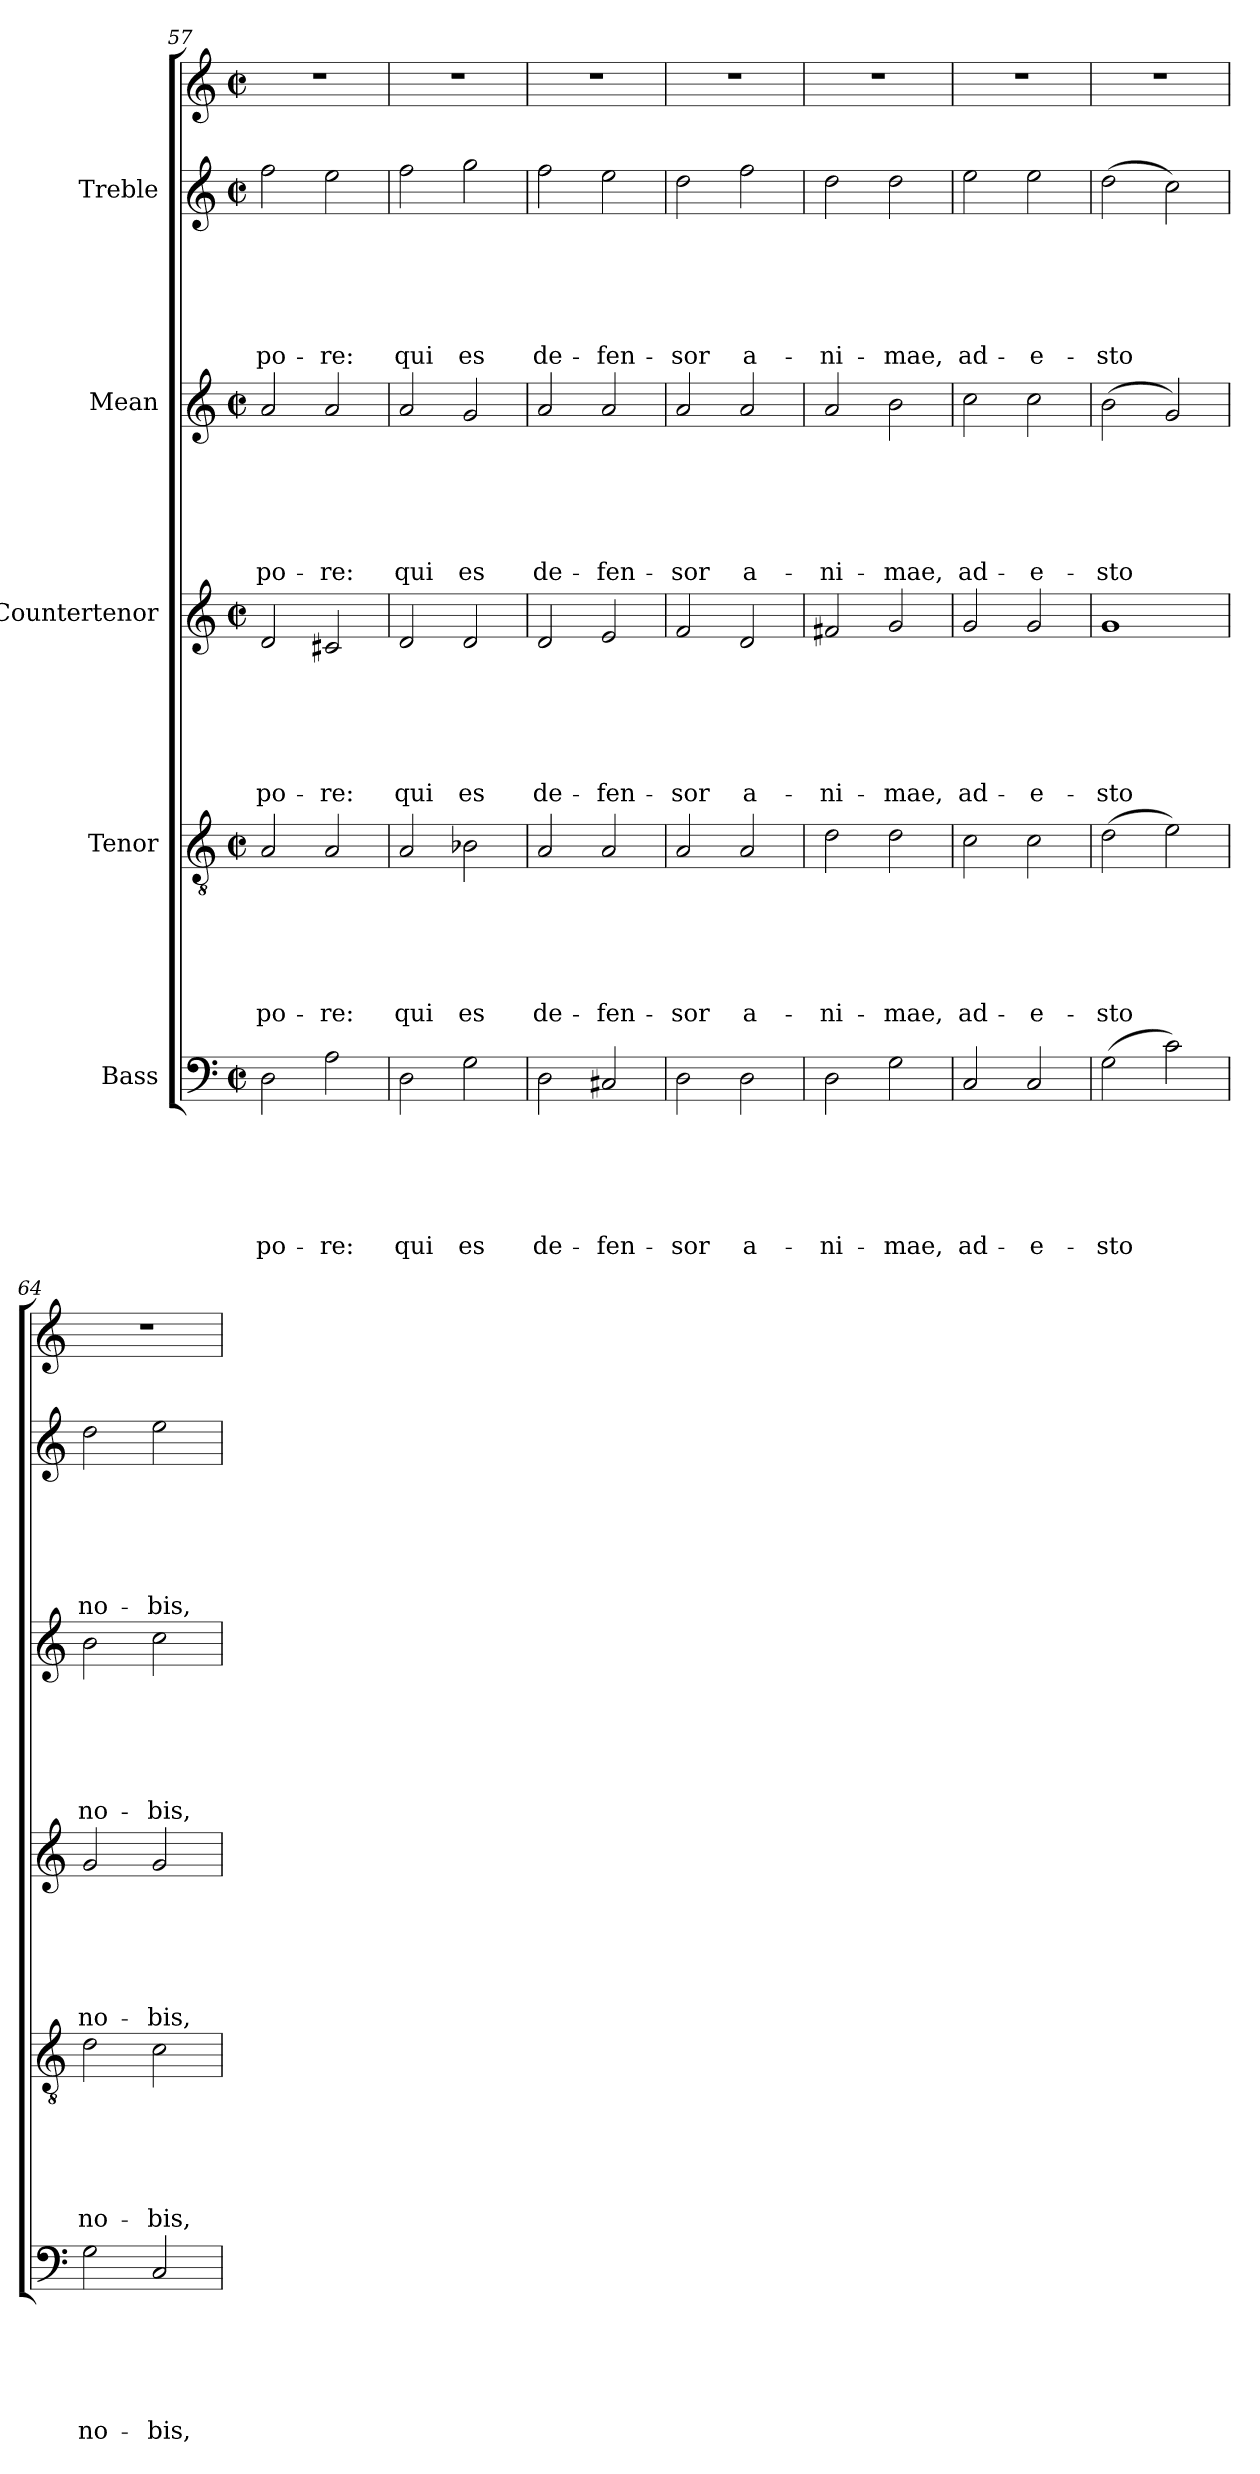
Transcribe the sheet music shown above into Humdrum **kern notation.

**kern	**text	**text	**text	**text	**text	**text	**kern	**text	**text	**text	**text	**text	**text	**kern	**text	**text	**text	**text	**text	**text	**kern	**text	**text	**text	**text	**text	**text	**kern	**text	**text	**text	**text	**text	**text	**kern
*part6	*part6	*part6	*part6	*part6	*part6	*part6	*part5	*part5	*part5	*part5	*part5	*part5	*part5	*part4	*part4	*part4	*part4	*part4	*part4	*part4	*part3	*part3	*part3	*part3	*part3	*part3	*part3	*part2	*part2	*part2	*part2	*part2	*part2	*part2	*part1
*staff6	*staff6	*staff6	*staff6	*staff6	*staff6	*staff6	*staff5	*staff5	*staff5	*staff5	*staff5	*staff5	*staff5	*staff4	*staff4	*staff4	*staff4	*staff4	*staff4	*staff4	*staff3	*staff3	*staff3	*staff3	*staff3	*staff3	*staff3	*staff2	*staff2	*staff2	*staff2	*staff2	*staff2	*staff2	*staff1
*I"Bass	*	*	*	*	*	*	*I"Tenor	*	*	*	*	*	*	*I"Countertenor	*	*	*	*	*	*	*I"Mean	*	*	*	*	*	*	*I"Treble	*	*	*	*	*	*	*
*clefF4	*	*	*	*	*	*	*clefGv2	*	*	*	*	*	*	*clefG2	*	*	*	*	*	*	*clefG2	*	*	*	*	*	*	*clefG2	*	*	*	*	*	*	*clefG2
*k[]	*	*	*	*	*	*	*k[]	*	*	*	*	*	*	*k[]	*	*	*	*	*	*	*k[]	*	*	*	*	*	*	*k[]	*	*	*	*	*	*	*k[]
*C:	*	*	*	*	*	*	*C:	*	*	*	*	*	*	*C:	*	*	*	*	*	*	*C:	*	*	*	*	*	*	*C:	*	*	*	*	*	*	*C:
*M2/2	*	*	*	*	*	*	*M2/2	*	*	*	*	*	*	*M2/2	*	*	*	*	*	*	*M2/2	*	*	*	*	*	*	*M2/2	*	*	*	*	*	*	*M2/2
*met(c|)	*	*	*	*	*	*	*met(c|)	*	*	*	*	*	*	*met(c|)	*	*	*	*	*	*	*met(c|)	*	*	*	*	*	*	*met(c|)	*	*	*	*	*	*	*met(c|)
=57	=57	=57	=57	=57	=57	=57	=57	=57	=57	=57	=57	=57	=57	=57	=57	=57	=57	=57	=57	=57	=57	=57	=57	=57	=57	=57	=57	=57	=57	=57	=57	=57	=57	=57	=57
!	!	!	!	!	!	!LO:LY:b	!	!	!	!	!	!	!LO:LY:b	!	!	!	!	!	!	!LO:LY:b	!	!	!	!	!	!	!LO:LY:b	!	!	!	!	!	!	!LO:LY:b	!
2D\	.	.	.	.	.	-po-	2A/	.	.	.	.	.	-po-	2d/	.	.	.	.	.	-po-	2a/	.	.	.	.	.	-po-	2ff\	.	.	.	.	.	-po-	1r
!	!	!	!	!	!	!LO:LY:b	!	!	!	!	!	!	!LO:LY:b	!	!	!	!	!	!	!LO:LY:b	!	!	!	!	!	!	!LO:LY:b	!	!	!	!	!	!	!LO:LY:b	!
2A\	.	.	.	.	.	-re:	2A/	.	.	.	.	.	-re:	2c#X/	.	.	.	.	.	-re:	2a/	.	.	.	.	.	-re:	2ee\	.	.	.	.	.	-re:	.
=58	=58	=58	=58	=58	=58	=58	=58	=58	=58	=58	=58	=58	=58	=58	=58	=58	=58	=58	=58	=58	=58	=58	=58	=58	=58	=58	=58	=58	=58	=58	=58	=58	=58	=58	=58
!	!	!	!	!	!	!LO:LY:b	!	!	!	!	!	!	!LO:LY:b	!	!	!	!	!	!	!LO:LY:b	!	!	!	!	!	!	!LO:LY:b	!	!	!	!	!	!	!LO:LY:b	!
2D\	.	.	.	.	.	qui	2A/	.	.	.	.	.	qui	2d/	.	.	.	.	.	qui	2a/	.	.	.	.	.	qui	2ff\	.	.	.	.	.	qui	1r
!	!	!	!	!	!	!LO:LY:b	!	!	!	!	!	!	!LO:LY:b	!	!	!	!	!	!	!LO:LY:b	!	!	!	!	!	!	!LO:LY:b	!	!	!	!	!	!	!LO:LY:b	!
2G\	.	.	.	.	.	es	2B-X\	.	.	.	.	.	es	2d/	.	.	.	.	.	es	2g/	.	.	.	.	.	es	2gg\	.	.	.	.	.	es	.
=59	=59	=59	=59	=59	=59	=59	=59	=59	=59	=59	=59	=59	=59	=59	=59	=59	=59	=59	=59	=59	=59	=59	=59	=59	=59	=59	=59	=59	=59	=59	=59	=59	=59	=59	=59
!	!	!	!	!	!	!LO:LY:b	!	!	!	!	!	!	!LO:LY:b	!	!	!	!	!	!	!LO:LY:b	!	!	!	!	!	!	!LO:LY:b	!	!	!	!	!	!	!LO:LY:b	!
2D\	.	.	.	.	.	de-	2A/	.	.	.	.	.	de-	2d/	.	.	.	.	.	de-	2a/	.	.	.	.	.	de-	2ff\	.	.	.	.	.	de-	1r
!	!	!	!	!	!	!LO:LY:b	!	!	!	!	!	!	!LO:LY:b	!	!	!	!	!	!	!LO:LY:b	!	!	!	!	!	!	!LO:LY:b	!	!	!	!	!	!	!LO:LY:b	!
2C#X/	.	.	.	.	.	-fen-	2A/	.	.	.	.	.	-fen-	2e/	.	.	.	.	.	-fen-	2a/	.	.	.	.	.	-fen-	2ee\	.	.	.	.	.	-fen-	.
=60	=60	=60	=60	=60	=60	=60	=60	=60	=60	=60	=60	=60	=60	=60	=60	=60	=60	=60	=60	=60	=60	=60	=60	=60	=60	=60	=60	=60	=60	=60	=60	=60	=60	=60	=60
!	!	!	!	!	!	!LO:LY:b	!	!	!	!	!	!	!LO:LY:b	!	!	!	!	!	!	!LO:LY:b	!	!	!	!	!	!	!LO:LY:b	!	!	!	!	!	!	!LO:LY:b	!
2D\	.	.	.	.	.	-sor	2A/	.	.	.	.	.	-sor	2f/	.	.	.	.	.	-sor	2a/	.	.	.	.	.	-sor	2dd\	.	.	.	.	.	-sor	1r
!	!	!	!	!	!	!LO:LY:b	!	!	!	!	!	!	!LO:LY:b	!	!	!	!	!	!	!LO:LY:b	!	!	!	!	!	!	!LO:LY:b	!	!	!	!	!	!	!LO:LY:b	!
2D\	.	.	.	.	.	a-	2A/	.	.	.	.	.	a-	2d/	.	.	.	.	.	a-	2a/	.	.	.	.	.	a-	2ff\	.	.	.	.	.	a-	.
!!LO:LB:g=z
=61	=61	=61	=61	=61	=61	=61	=61	=61	=61	=61	=61	=61	=61	=61	=61	=61	=61	=61	=61	=61	=61	=61	=61	=61	=61	=61	=61	=61	=61	=61	=61	=61	=61	=61	=61
!	!	!	!	!	!	!LO:LY:b	!	!	!	!	!	!	!LO:LY:b	!	!	!	!	!	!	!LO:LY:b	!	!	!	!	!	!	!LO:LY:b	!	!	!	!	!	!	!LO:LY:b	!
2D\	.	.	.	.	.	-ni-	2d\	.	.	.	.	.	-ni-	2f#X/	.	.	.	.	.	-ni-	2a/	.	.	.	.	.	-ni-	2dd\	.	.	.	.	.	-ni-	1r
!	!	!	!	!	!	!LO:LY:b	!	!	!	!	!	!	!LO:LY:b	!	!	!	!	!	!	!LO:LY:b	!	!	!	!	!	!	!LO:LY:b	!	!	!	!	!	!	!LO:LY:b	!
2G\	.	.	.	.	.	-mae,	2d\	.	.	.	.	.	-mae,	2g/	.	.	.	.	.	-mae,	2b\	.	.	.	.	.	-mae,	2dd\	.	.	.	.	.	-mae,	.
=62	=62	=62	=62	=62	=62	=62	=62	=62	=62	=62	=62	=62	=62	=62	=62	=62	=62	=62	=62	=62	=62	=62	=62	=62	=62	=62	=62	=62	=62	=62	=62	=62	=62	=62	=62
!	!	!	!	!	!	!LO:LY:b	!	!	!	!	!	!	!LO:LY:b	!	!	!	!	!	!	!LO:LY:b	!	!	!	!	!	!	!LO:LY:b	!	!	!	!	!	!	!LO:LY:b	!
2C/	.	.	.	.	.	ad-	2c\	.	.	.	.	.	ad-	2g/	.	.	.	.	.	ad-	2cc\	.	.	.	.	.	ad-	2ee\	.	.	.	.	.	ad-	1r
!	!	!	!	!	!	!LO:LY:b	!	!	!	!	!	!	!LO:LY:b	!	!	!	!	!	!	!LO:LY:b	!	!	!	!	!	!	!LO:LY:b	!	!	!	!	!	!	!LO:LY:b	!
2C/	.	.	.	.	.	-e-	2c\	.	.	.	.	.	-e-	2g/	.	.	.	.	.	-e-	2cc\	.	.	.	.	.	-e-	2ee\	.	.	.	.	.	-e-	.
=63	=63	=63	=63	=63	=63	=63	=63	=63	=63	=63	=63	=63	=63	=63	=63	=63	=63	=63	=63	=63	=63	=63	=63	=63	=63	=63	=63	=63	=63	=63	=63	=63	=63	=63	=63
!	!	!	!	!	!	!LO:LY:b	!	!	!	!	!	!	!LO:LY:b	!	!	!	!	!	!	!LO:LY:b	!	!	!	!	!	!	!LO:LY:b	!	!	!	!	!	!	!LO:LY:b	!
(>2G\	.	.	.	.	.	-sto	(>2d\	.	.	.	.	.	-sto	1g	.	.	.	.	.	-sto	(>2b\	.	.	.	.	.	-sto	(>2dd\	.	.	.	.	.	-sto	1r
2c\)	.	.	.	.	.	.	2e\)	.	.	.	.	.	.	.	.	.	.	.	.	.	2g/)	.	.	.	.	.	.	2cc\)	.	.	.	.	.	.	.
=64	=64	=64	=64	=64	=64	=64	=64	=64	=64	=64	=64	=64	=64	=64	=64	=64	=64	=64	=64	=64	=64	=64	=64	=64	=64	=64	=64	=64	=64	=64	=64	=64	=64	=64	=64
!	!	!	!	!	!	!LO:LY:b	!	!	!	!	!	!	!LO:LY:b	!	!	!	!	!	!	!LO:LY:b	!	!	!	!	!	!	!LO:LY:b	!	!	!	!	!	!	!LO:LY:b	!
2G\	.	.	.	.	.	no-	2d\	.	.	.	.	.	no-	2g/	.	.	.	.	.	no-	2b\	.	.	.	.	.	no-	2dd\	.	.	.	.	.	no-	1r
!	!	!	!	!	!	!LO:LY:b	!	!	!	!	!	!	!LO:LY:b	!	!	!	!	!	!	!LO:LY:b	!	!	!	!	!	!	!LO:LY:b	!	!	!	!	!	!	!LO:LY:b	!
2C/	.	.	.	.	.	-bis,	2c\	.	.	.	.	.	-bis,	2g/	.	.	.	.	.	-bis,	2cc\	.	.	.	.	.	-bis,	2ee\	.	.	.	.	.	-bis,	.
=	=	=	=	=	=	=	=	=	=	=	=	=	=	=	=	=	=	=	=	=	=	=	=	=	=	=	=	=	=	=	=	=	=	=	=
*-	*-	*-	*-	*-	*-	*-	*-	*-	*-	*-	*-	*-	*-	*-	*-	*-	*-	*-	*-	*-	*-	*-	*-	*-	*-	*-	*-	*-	*-	*-	*-	*-	*-	*-	*-
